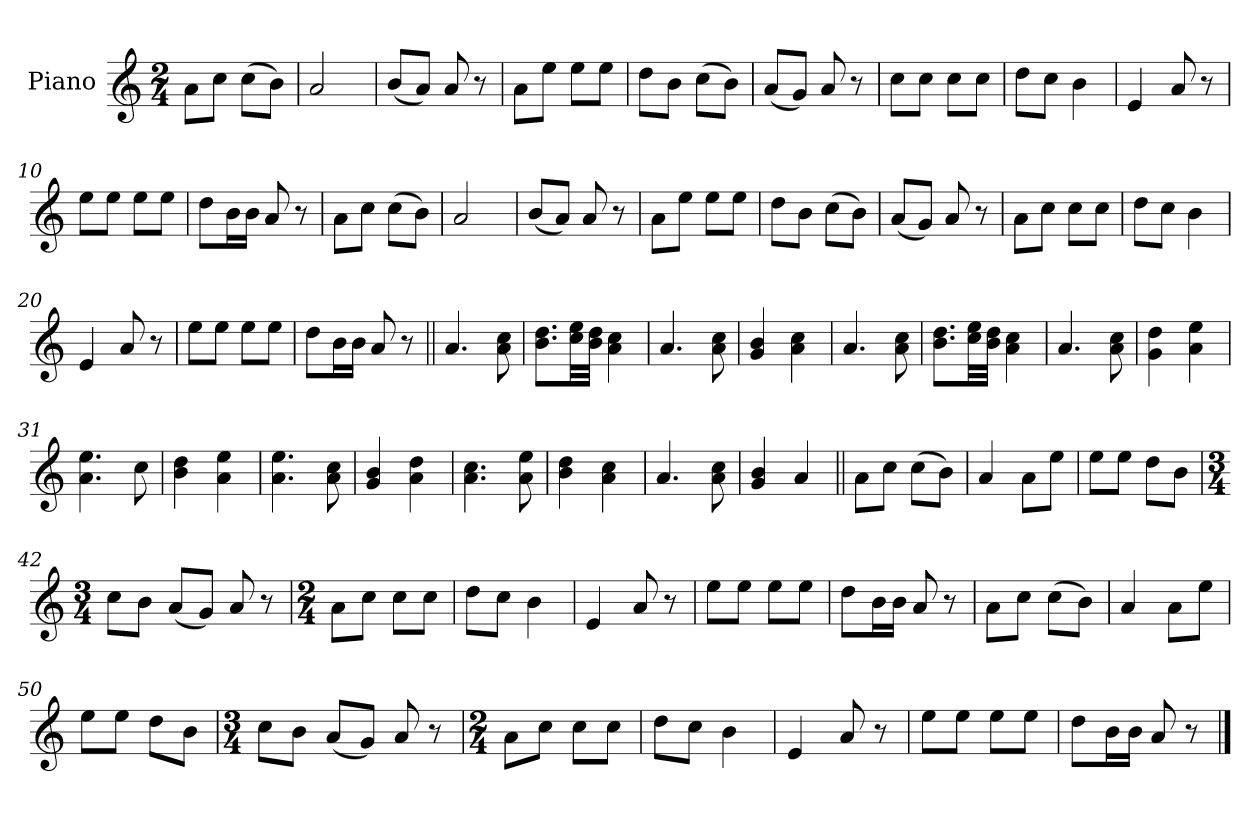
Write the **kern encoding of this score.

**kern
*part1
*staff1
*I"Piano
*I'Pno.
*clefG2
*k[]
*M2/4
*MM80
=1
8aL
8ccJ
(8ccL
8bJ)
=2
2a
=3
(8bL
8aJ)
8a
8r
=4
8aL
8eeJ
8eeL
8eeJ
=5
8ddL
8bJ
(8ccL
8bJ)
=6
(8aL
8gJ)
8a
8r
=7
8ccL
8ccJ
8ccL
8ccJ
=8
8ddL
8ccJ
4b
=9
4e
8a
8r
=10
8eeL
8eeJ
8eeL
8eeJ
=11
8ddL
16bL
16bJJ
8a
8r
=12
8aL
8ccJ
(8ccL
8bJ)
=13
2a
=14
(8bL
8aJ)
8a
8r
=15
8aL
8eeJ
8eeL
8eeJ
=16
8ddL
8bJ
(8ccL
8bJ)
=17
(8aL
8gJ)
8a
8r
=18
8aL
8ccJ
8ccL
8ccJ
=19
8ddL
8ccJ
4b
=20
4e
8a
8r
=21
8eeL
8eeJ
8eeL
8eeJ
=22
8ddL
16bL
16bJJ
8a
8r
=23||
4.a!
8a! 8cc!
=24
8.b! 8.dd!L
32cc! 32ee!LL
32b! 32dd!JJJ
4a! 4cc!
=25
4.a!
8a! 8cc!
=26
4g! 4b!
4a! 4cc!
=27
4.a!
8a! 8cc!
=28
8.b! 8.dd!L
32cc! 32ee!LL
32b! 32dd!JJJ
4a! 4cc!
=29
4.a!
8a! 8cc!
=30
4g! 4dd!
4a! 4ee!
=31
4.a! 4.ee!
8cc!
=32
4b! 4dd!
4a! 4ee!
=33
4.a! 4.ee!
8a! 8cc!
=34
4g! 4b!
4a! 4dd!
=35
4.a! 4.cc!
8a! 8ee!
=36
4b! 4dd!
4a! 4cc!
=37
4.a!
8a! 8cc!
=38
4g! 4b!
4a!
=39||
8aL
8ccJ
(8ccL
8bJ)
=40
4a
8aL
8eeJ
=41
8eeL
8eeJ
8ddL
8bJ
=42
*M3/4
8ccL
8bJ
(8aL
8gJ)
8a
8r
=43
*M2/4
8aL
8ccJ
8ccL
8ccJ
=44
8ddL
8ccJ
4b
=45
4e
8a
8r
=46
8eeL
8eeJ
8eeL
8eeJ
=47
8ddL
16bL
16bJJ
8a
8r
=48
8aL
8ccJ
(8ccL
8bJ)
=49
4a
8aL
8eeJ
=50
8eeL
8eeJ
8ddL
8bJ
=51
*M3/4
8ccL
8bJ
(8aL
8gJ)
8a
8r
=52
*M2/4
8aL
8ccJ
8ccL
8ccJ
=53
8ddL
8ccJ
4b
=54
4e
8a
8r
=55
8eeL
8eeJ
8eeL
8eeJ
=56
8ddL
16bL
16bJJ
8a
8r
==
*-
